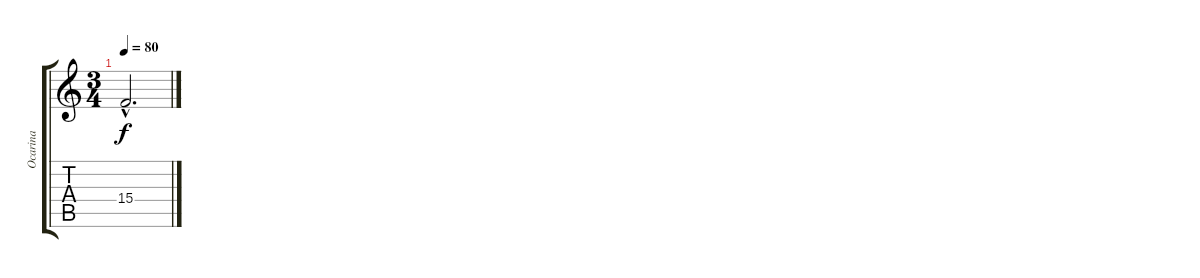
\track ("Ocarina" "Ocarina") {instrument ocarina}
\staff {score tabs}
\tuning (E4 B3 G3 D3 A2 E2) {hide}
\ts (3 4)
\tempo 80
\clef g2
\ks c
15.4{hac t}.2{d dy f}
